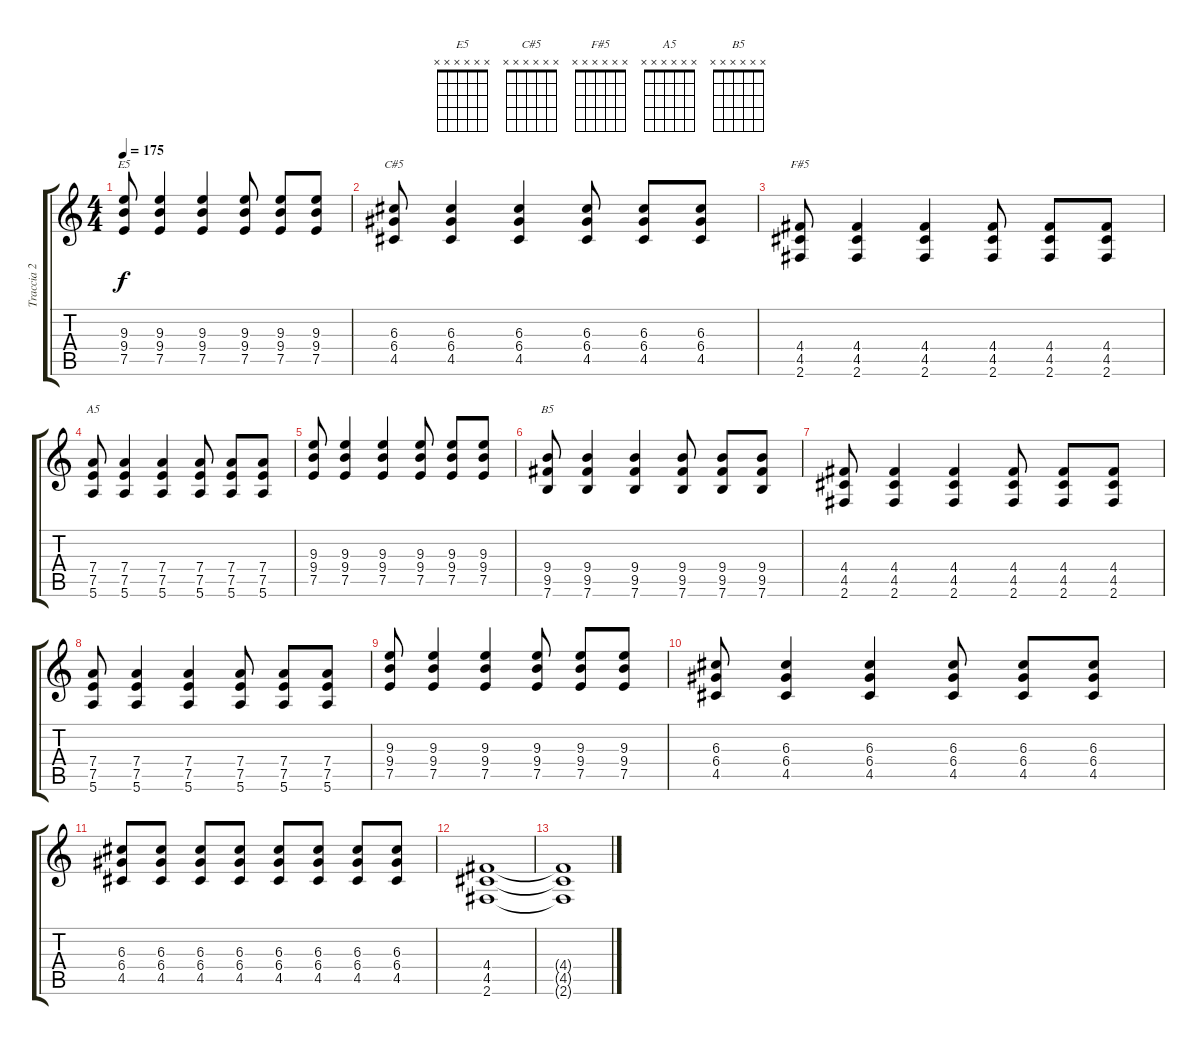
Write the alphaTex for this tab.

\track ("Traccia 2" "Traccia 2") {instrument overdrivenguitar}
\staff {score tabs}
\tuning (E4 B3 G3 D3 A2 E2) {hide}
\chord ("E5" x x x x x x)
\chord ("C#5" x x x x x x)
\chord ("F#5" x x x x x x)
\chord ("A5" x x x x x x)
\chord ("B5" x x x x x x)
\ts (4 4)
\tempo 175
\clef g2
\ks c
(9.3 9.4 7.5).8{ch "E5" dy f} (9.3 9.4 7.5).4 (9.3 9.4 7.5).4 (9.3 9.4 7.5).8 (9.3 9.4 7.5).8 (9.3 9.4 7.5).8 |
(6.3 6.4 4.5).8{ch "C#5"} (6.3 6.4 4.5).4 (6.3 6.4 4.5).4 (6.3 6.4 4.5).8 (6.3 6.4 4.5).8 (6.3 6.4 4.5).8 |
(4.4 4.5 2.6).8{ch "F#5"} (4.4 4.5 2.6).4 (4.4 4.5 2.6).4 (4.4 4.5 2.6).8 (4.4 4.5 2.6).8 (4.4 4.5 2.6).8 |
(7.4 7.5 5.6).8{ch "A5"} (7.4 7.5 5.6).4 (7.4 7.5 5.6).4 (7.4 7.5 5.6).8 (7.4 7.5 5.6).8 (7.4 7.5 5.6).8 |
(9.3 9.4 7.5).8 (9.3 9.4 7.5).4 (9.3 9.4 7.5).4 (9.3 9.4 7.5).8 (9.3 9.4 7.5).8 (9.3 9.4 7.5).8 |
(9.4 9.5 7.6).8{ch "B5"} (9.4 9.5 7.6).4 (9.4 9.5 7.6).4 (9.4 9.5 7.6).8 (9.4 9.5 7.6).8 (9.4 9.5 7.6).8 |
(4.4 4.5 2.6).8 (4.4 4.5 2.6).4 (4.4 4.5 2.6).4 (4.4 4.5 2.6).8 (4.4 4.5 2.6).8 (4.4 4.5 2.6).8 |
(7.4 7.5 5.6).8 (7.4 7.5 5.6).4 (7.4 7.5 5.6).4 (7.4 7.5 5.6).8 (7.4 7.5 5.6).8 (7.4 7.5 5.6).8 |
(9.3 9.4 7.5).8 (9.3 9.4 7.5).4 (9.3 9.4 7.5).4 (9.3 9.4 7.5).8 (9.3 9.4 7.5).8 (9.3 9.4 7.5).8 |
(6.3 6.4 4.5).8 (6.3 6.4 4.5).4 (6.3 6.4 4.5).4 (6.3 6.4 4.5).8 (6.3 6.4 4.5).8 (6.3 6.4 4.5).8 |
(6.3 6.4 4.5).8 (6.3 6.4 4.5).8 (6.3 6.4 4.5).8 (6.3 6.4 4.5).8 (6.3 6.4 4.5).8 (6.3 6.4 4.5).8 (6.3 6.4 4.5).8 (6.3 6.4 4.5).8 |
(4.4 4.5 2.6).1 |
(4.4{t} 4.5{t} 2.6{t}).1
